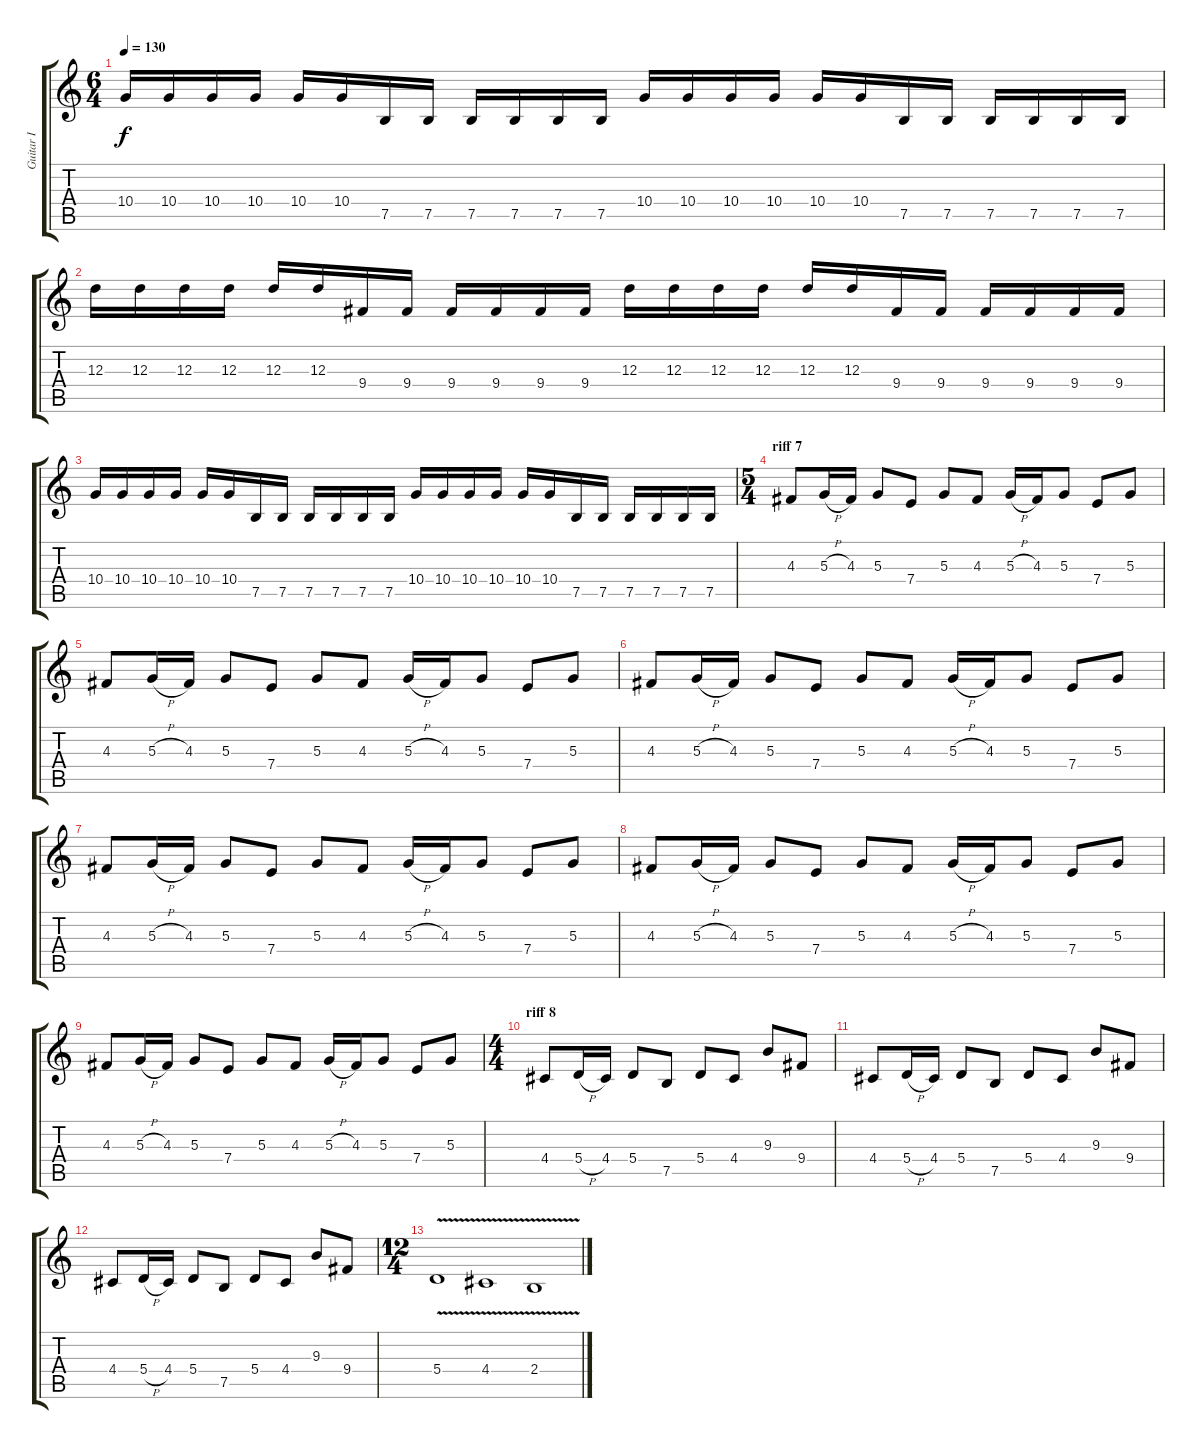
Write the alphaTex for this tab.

\track ("Guitar I" "Guitar I") {instrument overdrivenguitar}
\staff {score tabs}
\tuning (B3 Gb3 D3 A2 E2 B1) {hide}
\ts (6 4)
\tempo 130
\clef g2
\ks c
10.4.16{dy f} 10.4.16 10.4.16 10.4.16 10.4.16 10.4.16 7.5.16 7.5.16 7.5.16 7.5.16 7.5.16 7.5.16 10.4.16 10.4.16 10.4.16 10.4.16 10.4.16 10.4.16 7.5.16 7.5.16 7.5.16 7.5.16 7.5.16 7.5.16 |
12.3.16 12.3.16 12.3.16 12.3.16 12.3.16 12.3.16 9.4.16 9.4.16 9.4.16 9.4.16 9.4.16 9.4.16 12.3.16 12.3.16 12.3.16 12.3.16 12.3.16 12.3.16 9.4.16 9.4.16 9.4.16 9.4.16 9.4.16 9.4.16 |
10.4.16 10.4.16 10.4.16 10.4.16 10.4.16 10.4.16 7.5.16 7.5.16 7.5.16 7.5.16 7.5.16 7.5.16 10.4.16 10.4.16 10.4.16 10.4.16 10.4.16 10.4.16 7.5.16 7.5.16 7.5.16 7.5.16 7.5.16 7.5.16 |
\ts (5 4)
\section ("" "riff 7")
4.3.8 5.3{h}.16 4.3.16 5.3.8 7.4.8 5.3.8 4.3.8 5.3{h}.16 4.3.16 5.3.8 7.4.8 5.3.8 |
4.3.8 5.3{h}.16 4.3.16 5.3.8 7.4.8 5.3.8 4.3.8 5.3{h}.16 4.3.16 5.3.8 7.4.8 5.3.8 |
4.3.8 5.3{h}.16 4.3.16 5.3.8 7.4.8 5.3.8 4.3.8 5.3{h}.16 4.3.16 5.3.8 7.4.8 5.3.8 |
4.3.8 5.3{h}.16 4.3.16 5.3.8 7.4.8 5.3.8 4.3.8 5.3{h}.16 4.3.16 5.3.8 7.4.8 5.3.8 |
4.3.8 5.3{h}.16 4.3.16 5.3.8 7.4.8 5.3.8 4.3.8 5.3{h}.16 4.3.16 5.3.8 7.4.8 5.3.8 |
4.3.8 5.3{h}.16 4.3.16 5.3.8 7.4.8 5.3.8 4.3.8 5.3{h}.16 4.3.16 5.3.8 7.4.8 5.3.8 |
\ts (4 4)
\section ("" "riff 8")
4.4.8 5.4{h}.16 4.4.16 5.4.8 7.5.8 5.4.8 4.4.8 9.3.8 9.4.8 |
4.4.8 5.4{h}.16 4.4.16 5.4.8 7.5.8 5.4.8 4.4.8 9.3.8 9.4.8 |
4.4.8 5.4{h}.16 4.4.16 5.4.8 7.5.8 5.4.8 4.4.8 9.3.8 9.4.8 |
\ts (12 4)
5.4{v}.1 4.4{v}.1 2.4{v}.1
